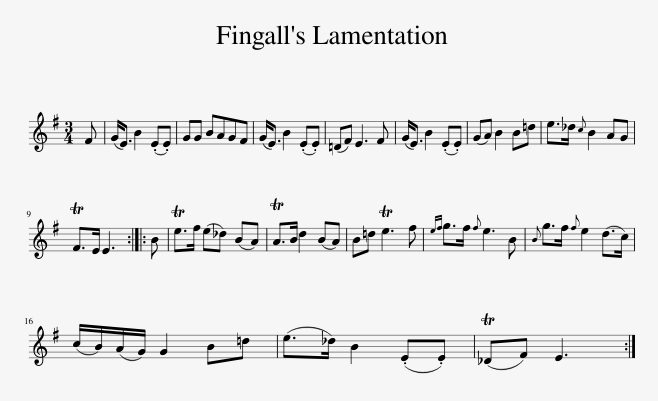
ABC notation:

X:1
L:1/8
M:3/4
I:linebreak $
K:Emin
V:1 treble
V:1
 F | (G<E) B2 (.E.E) | GG BAGF | (G<E) B2 (.E.E) | (=DF) E3 F | %5
 (G<E) B2 (.E.E) | (GA) B2 B=d | e>_d{c} B2 AG |$ TF>E E3 :: B | %10
 Te>f (e_d) (BA) | TA>B d2 (BA) | B=d Te3 f |{ef} g>f{f} e3 B |{B} g>f{f} e2 (d>c) |$ %15
 (c/B/)(A/G/) G2 B=d | (e>_d) B2 (.E.E) | (T_DF) E3 :| %18
